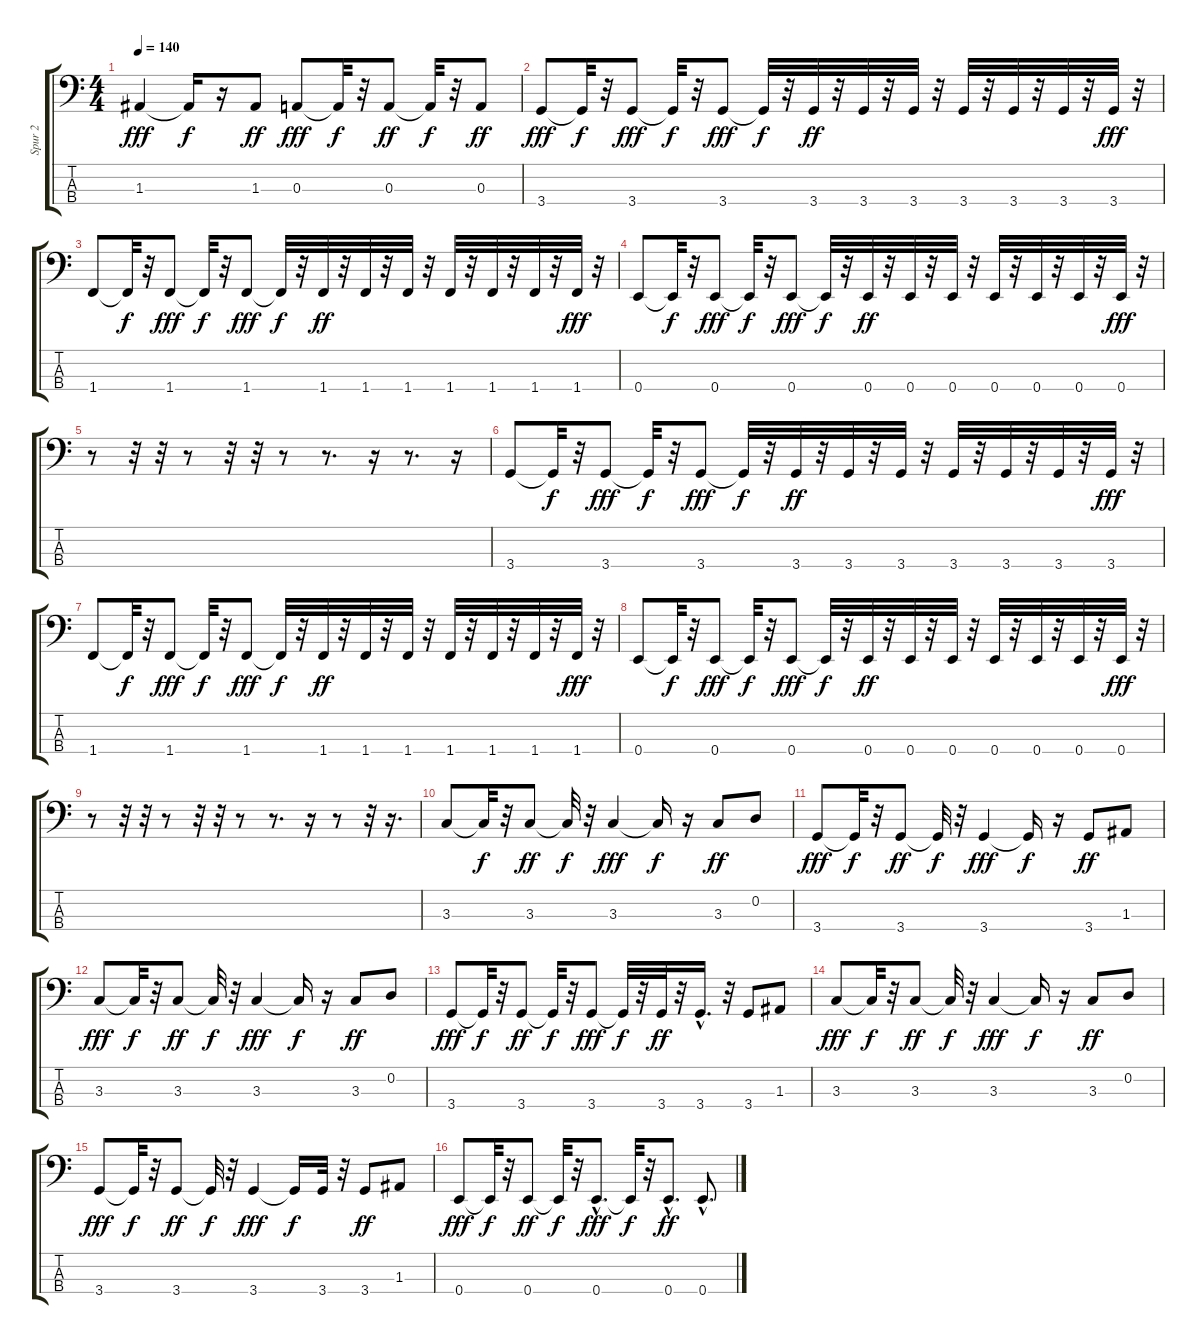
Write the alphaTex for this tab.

\track ("Spur 2" "Spur 2") {instrument electricbassfinger}
\staff {score tabs}
\tuning (G2 D2 A1 E1) {hide}
\ts (4 4)
\tempo 140
\clef f4
\ks c
1.3.4{dy fff} 1.3{t}.16{dy f} r.16 1.3.8{dy ff} 0.3.8{dy fff} 0.3{t}.32{dy f} r.32 0.3.8{dy ff} 0.3{t}.32{dy f} r.32 0.3.8{dy ff} |
3.4.8{dy fff} 3.4{t}.32{dy f} r.32 3.4.8{dy fff} 3.4{t}.32{dy f} r.32 3.4.8{dy fff} 3.4{t}.32{dy f} r.32 3.4.32{dy ff} r.32 3.4.32 r.32 3.4.32 r.32 3.4.32 r.32 3.4.32 r.32 3.4.32 r.32 3.4.32{dy fff} r.32 |
1.4.8 1.4{t}.32{dy f} r.32 1.4.8{dy fff} 1.4{t}.32{dy f} r.32 1.4.8{dy fff} 1.4{t}.32{dy f} r.32 1.4.32{dy ff} r.32 1.4.32 r.32 1.4.32 r.32 1.4.32 r.32 1.4.32 r.32 1.4.32 r.32 1.4.32{dy fff} r.32 |
0.4.8 0.4{t}.32{dy f} r.32 0.4.8{dy fff} 0.4{t}.32{dy f} r.32 0.4.8{dy fff} 0.4{t}.32{dy f} r.32 0.4.32{dy ff} r.32 0.4.32 r.32 0.4.32 r.32 0.4.32 r.32 0.4.32 r.32 0.4.32 r.32 0.4.32{dy fff} r.32 |
r.8 r.32 r.32 r.8 r.32 r.32 r.8 r.8{d} r.16 r.8{d} r.16 |
3.4.8 3.4{t}.32{dy f} r.32 3.4.8{dy fff} 3.4{t}.32{dy f} r.32 3.4.8{dy fff} 3.4{t}.32{dy f} r.32 3.4.32{dy ff} r.32 3.4.32 r.32 3.4.32 r.32 3.4.32 r.32 3.4.32 r.32 3.4.32 r.32 3.4.32{dy fff} r.32 |
1.4.8 1.4{t}.32{dy f} r.32 1.4.8{dy fff} 1.4{t}.32{dy f} r.32 1.4.8{dy fff} 1.4{t}.32{dy f} r.32 1.4.32{dy ff} r.32 1.4.32 r.32 1.4.32 r.32 1.4.32 r.32 1.4.32 r.32 1.4.32 r.32 1.4.32{dy fff} r.32 |
0.4.8 0.4{t}.32{dy f} r.32 0.4.8{dy fff} 0.4{t}.32{dy f} r.32 0.4.8{dy fff} 0.4{t}.32{dy f} r.32 0.4.32{dy ff} r.32 0.4.32 r.32 0.4.32 r.32 0.4.32 r.32 0.4.32 r.32 0.4.32 r.32 0.4.32{dy fff} r.32 |
r.8 r.32 r.32 r.8 r.32 r.32 r.8 r.8{d} r.16 r.8 r.32 r.16{d} |
3.3.8 3.3{t}.32{dy f} r.32 3.3.8{dy ff} 3.3{t}.32{dy f} r.32 3.3.4{dy fff} 3.3{t}.16{dy f} r.16 3.3.8{dy ff} 0.2.8 |
3.4.8{dy fff} 3.4{t}.32{dy f} r.32 3.4.8{dy ff} 3.4{t}.32{dy f} r.32 3.4.4{dy fff} 3.4{t}.16{dy f} r.16 3.4.8{dy ff} 1.3.8 |
3.3.8{dy fff} 3.3{t}.32{dy f} r.32 3.3.8{dy ff} 3.3{t}.32{dy f} r.32 3.3.4{dy fff} 3.3{t}.16{dy f} r.16 3.3.8{dy ff} 0.2.8 |
3.4.8{dy fff} 3.4{t}.32{dy f} r.32 3.4.8{dy ff} 3.4{t}.32{dy f} r.32 3.4.8{dy fff} 3.4{t}.32{dy f} r.32 3.4.32{dy ff} r.32 3.4{hac}.16{d} r.32 3.4.8 1.3.8 |
3.3.8{dy fff} 3.3{t}.32{dy f} r.32 3.3.8{dy ff} 3.3{t}.32{dy f} r.32 3.3.4{dy fff} 3.3{t}.16{dy f} r.16 3.3.8{dy ff} 0.2.8 |
3.4.8{dy fff} 3.4{t}.32{dy f} r.32 3.4.8{dy ff} 3.4{t}.32{dy f} r.32 3.4.4{dy fff} 3.4{t}.16{dy f} 3.4.32 r.32 3.4.8{dy ff} 1.3.8 |
0.4.8{dy fff} 0.4{t}.32{dy f} r.32 0.4.8{dy ff} 0.4{t}.32{dy f} r.32 0.4{hac}.8{d dy fff} 0.4{t}.32{dy f} r.32 0.4{hac}.8{d dy ff} 0.4{hac}.8{d}
